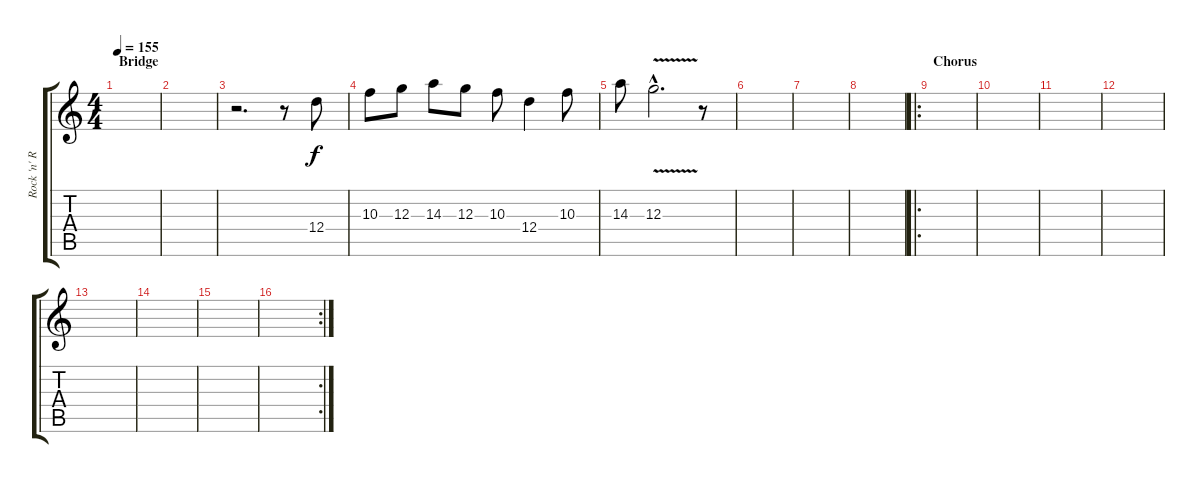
\track ("Rock 'n' Rolf" "Rock 'n' R") {instrument distortionguitar}
\staff {score tabs}
\tuning (E4 B3 G3 D3 A2 E2) {hide}
\ts (4 4)
\section ("" "Bridge")
\tempo 155
\clef g2
\ks c
|
|
r.2{d} r.8 12.4.8 |
10.3.8 12.3.8 14.3.8 12.3.8 10.3.8 12.4.4 10.3.8 |
14.3.8 12.3{v hac}.2{d} r.8 |
|
|
|
\ro
\section ("" "Chorus")
|
|
|
|
|
|
|
\rc 2
